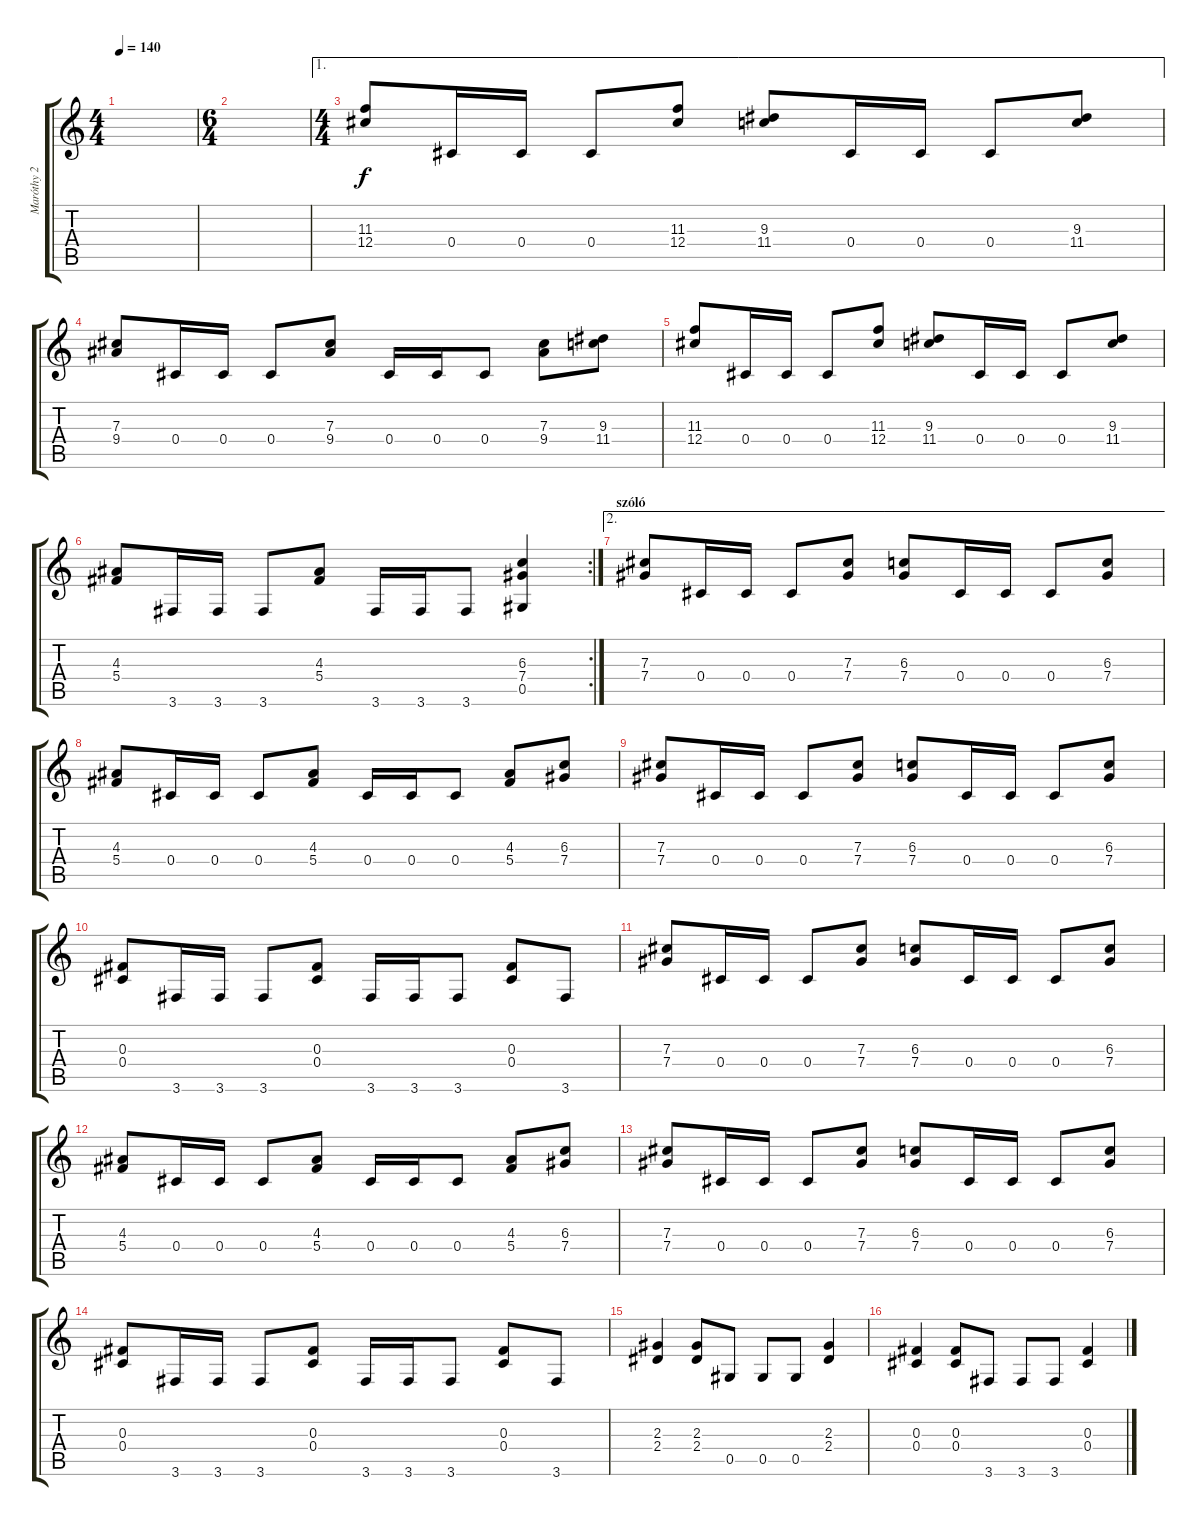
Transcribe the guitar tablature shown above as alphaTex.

\track ("Maróthy 2" "Maróthy 2") {instrument distortionguitar}
\staff {score tabs}
\tuning (Eb4 Bb3 Gb3 Db3 Ab2 Eb2) {hide}
\ts (4 4)
\tempo 140
\clef g2
\ks c
|
\ts (6 4)
|
\ae 1
\ts (4 4)
(11.3 12.4).8 0.4.16 0.4.16 0.4.8 (11.3 12.4).8 (9.3 11.4).8 0.4.16 0.4.16 0.4.8 (9.3 11.4).8 |
(7.3 9.4).8 0.4.16 0.4.16 0.4.8 (7.3 9.4).8 0.4.16 0.4.16 0.4.8 (7.3 9.4).8 (9.3 11.4).8 |
(11.3 12.4).8 0.4.16 0.4.16 0.4.8 (11.3 12.4).8 (9.3 11.4).8 0.4.16 0.4.16 0.4.8 (9.3 11.4).8 |
\rc 2
(4.3 5.4).8 3.6.16 3.6.16 3.6.8 (4.3 5.4).8 3.6.16 3.6.16 3.6.8 (6.3 7.4 0.5).4 |
\ae 2
\section ("" "szóló")
(7.3 7.4).8 0.4.16 0.4.16 0.4.8 (7.3 7.4).8 (6.3 7.4).8 0.4.16 0.4.16 0.4.8 (6.3 7.4).8 |
(4.3 5.4).8 0.4.16 0.4.16 0.4.8 (4.3 5.4).8 0.4.16 0.4.16 0.4.8 (4.3 5.4).8 (6.3 7.4).8 |
(7.3 7.4).8 0.4.16 0.4.16 0.4.8 (7.3 7.4).8 (6.3 7.4).8 0.4.16 0.4.16 0.4.8 (6.3 7.4).8 |
(0.3 0.4).8 3.6.16 3.6.16 3.6.8 (0.3 0.4).8 3.6.16 3.6.16 3.6.8 (0.3 0.4).8 3.6.8 |
(7.3 7.4).8 0.4.16 0.4.16 0.4.8 (7.3 7.4).8 (6.3 7.4).8 0.4.16 0.4.16 0.4.8 (6.3 7.4).8 |
(4.3 5.4).8 0.4.16 0.4.16 0.4.8 (4.3 5.4).8 0.4.16 0.4.16 0.4.8 (4.3 5.4).8 (6.3 7.4).8 |
(7.3 7.4).8 0.4.16 0.4.16 0.4.8 (7.3 7.4).8 (6.3 7.4).8 0.4.16 0.4.16 0.4.8 (6.3 7.4).8 |
(0.3 0.4).8 3.6.16 3.6.16 3.6.8 (0.3 0.4).8 3.6.16 3.6.16 3.6.8 (0.3 0.4).8 3.6.8 |
(2.3 2.4).4 (2.3 2.4).8 0.5.8 0.5.8 0.5.8 (2.3 2.4).4 |
(0.3 0.4).4 (0.3 0.4).8 3.6.8 3.6.8 3.6.8 (0.3 0.4).4
